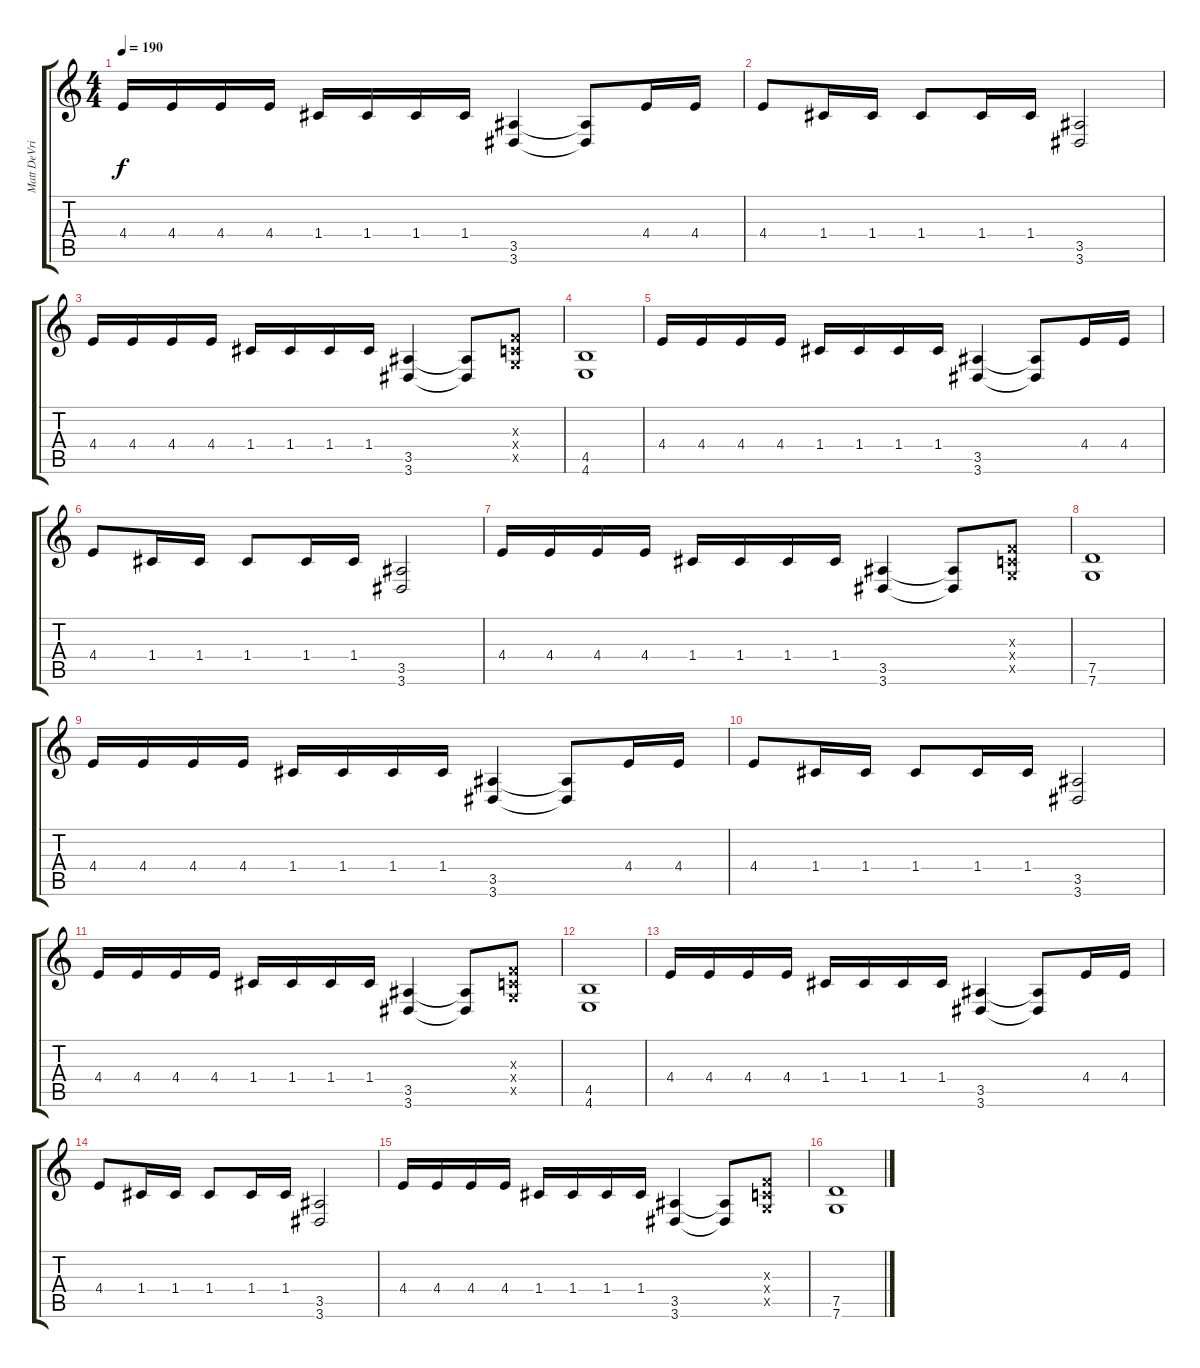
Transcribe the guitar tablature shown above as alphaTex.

\track ("Matt DeVries" "Matt DeVri") {instrument distortionguitar}
\staff {score tabs}
\tuning (D4 A3 F3 C3 G2 C2) {hide}
\ts (4 4)
\tempo 190
\clef g2
\ks c
4.4.16{dy f} 4.4.16 4.4.16 4.4.16 1.4.16 1.4.16 1.4.16 1.4.16 (3.5 3.6).4 (3.5{t} 3.6{t}).8 4.4.16 4.4.16 |
4.4.8 1.4.16 1.4.16 1.4.8 1.4.16 1.4.16 (3.5 3.6).2 |
4.4.16 4.4.16 4.4.16 4.4.16 1.4.16 1.4.16 1.4.16 1.4.16 (3.5 3.6).4 (3.5{t} 3.6{t}).8 (0.3{x} 0.4{x} 0.5{x}).8 |
(4.5 4.6).1 |
4.4.16 4.4.16 4.4.16 4.4.16 1.4.16 1.4.16 1.4.16 1.4.16 (3.5 3.6).4 (3.5{t} 3.6{t}).8 4.4.16 4.4.16 |
4.4.8 1.4.16 1.4.16 1.4.8 1.4.16 1.4.16 (3.5 3.6).2 |
4.4.16 4.4.16 4.4.16 4.4.16 1.4.16 1.4.16 1.4.16 1.4.16 (3.5 3.6).4 (3.5{t} 3.6{t}).8 (0.3{x} 0.4{x} 0.5{x}).8 |
(7.5 7.6).1 |
4.4.16 4.4.16 4.4.16 4.4.16 1.4.16 1.4.16 1.4.16 1.4.16 (3.5 3.6).4 (3.5{t} 3.6{t}).8 4.4.16 4.4.16 |
4.4.8 1.4.16 1.4.16 1.4.8 1.4.16 1.4.16 (3.5 3.6).2 |
4.4.16 4.4.16 4.4.16 4.4.16 1.4.16 1.4.16 1.4.16 1.4.16 (3.5 3.6).4 (3.5{t} 3.6{t}).8 (0.3{x} 0.4{x} 0.5{x}).8 |
(4.5 4.6).1 |
4.4.16 4.4.16 4.4.16 4.4.16 1.4.16 1.4.16 1.4.16 1.4.16 (3.5 3.6).4 (3.5{t} 3.6{t}).8 4.4.16 4.4.16 |
4.4.8 1.4.16 1.4.16 1.4.8 1.4.16 1.4.16 (3.5 3.6).2 |
4.4.16 4.4.16 4.4.16 4.4.16 1.4.16 1.4.16 1.4.16 1.4.16 (3.5 3.6).4 (3.5{t} 3.6{t}).8 (0.3{x} 0.4{x} 0.5{x}).8 |
(7.5 7.6).1
